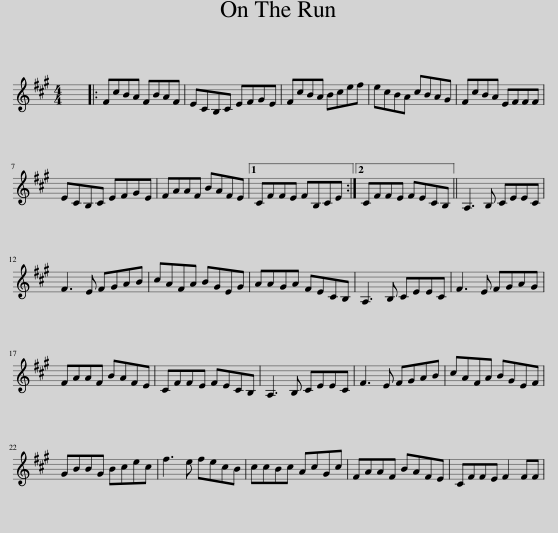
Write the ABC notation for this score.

X:1
L:1/8
M:4/4
I:linebreak $
K:A
V:1 treble
V:1
 x8 |: FcBA FBAF | ECB,C EFGE | FcBA Bcef | ecBA cBAG | %5
 FcBA EFFF |$ ECB,C EFGE | FAAF BAFE |1 CFFE FB,CE :|2 CFFE FECB, || %10
 A,3 B, CEEC |$ F3 E FGAB | cAFA BGEG | AAGA FECB, | A,3 B, CEEC | %15
 F3 E FGAG |$ FAAF BAFE | CFFE FECB, | A,3 B, CEEC | F3 E FGAB | %20
 cAFA BGEF |$ GBBG Bcec | f3 e fecB | ccBc AcGc | FAAF BAFE | %25
 CFFE F2 FF | %26
